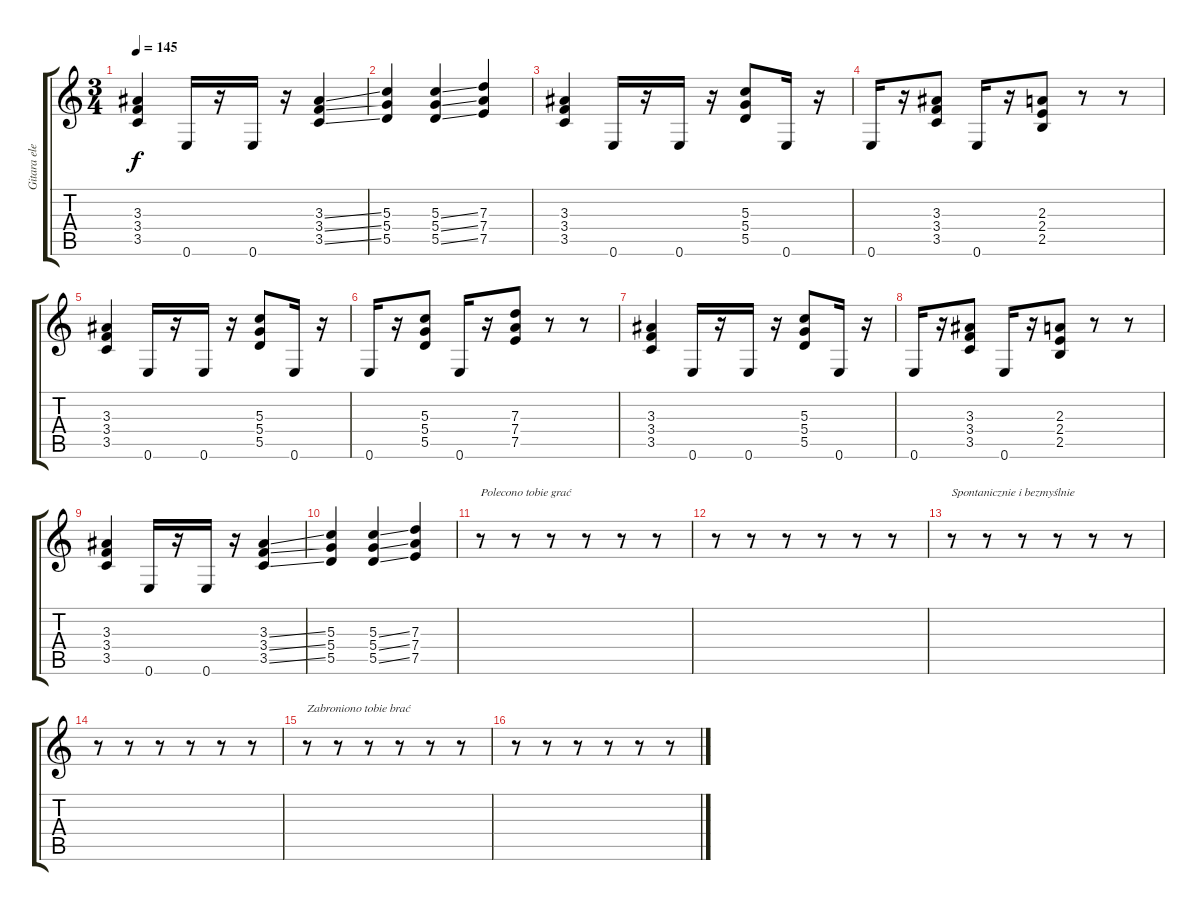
\track ("Gitara elektryczna" "Gitara ele") {instrument distortionguitar}
\staff {score tabs}
\tuning (E4 B3 G3 D3 A2 E2) {hide}
\ts (3 4)
\tempo 145
\clef g2
\ks c
(3.3 3.4 3.5).4{dy f} 0.6.16 r.16 0.6.16 r.16 (3.3{ss} 3.4{ss} 3.5{ss}).4 |
(5.3 5.4 5.5).4 (5.3{ss} 5.4{ss} 5.5{ss}).4 (7.3 7.4 7.5).4 |
(3.3 3.4 3.5).4 0.6.16 r.16 0.6.16 r.16 (5.3 5.4 5.5).8 0.6.16 r.16 |
0.6.16 r.16 (3.3 3.4 3.5).8 0.6.16 r.16 (2.3 2.4 2.5).8 r.8 r.8 |
(3.3 3.4 3.5).4 0.6.16 r.16 0.6.16 r.16 (5.3 5.4 5.5).8 0.6.16 r.16 |
0.6.16 r.16 (5.3 5.4 5.5).8 0.6.16 r.16 (7.3 7.4 7.5).8 r.8 r.8 |
(3.3 3.4 3.5).4 0.6.16 r.16 0.6.16 r.16 (5.3 5.4 5.5).8 0.6.16 r.16 |
0.6.16 r.16 (3.3 3.4 3.5).8 0.6.16 r.16 (2.3 2.4 2.5).8 r.8 r.8 |
(3.3 3.4 3.5).4 0.6.16 r.16 0.6.16 r.16 (3.3{ss} 3.4{ss} 3.5{ss}).4 |
(5.3 5.4 5.5).4 (5.3{ss} 5.4{ss} 5.5{ss}).4 (7.3 7.4 7.5).4 |
r.8{txt "Polecono tobie grać"} r.8 r.8 r.8 r.8 r.8 |
r.8 r.8 r.8 r.8 r.8 r.8 |
r.8{txt "Spontanicznie i bezmyślnie"} r.8 r.8 r.8 r.8 r.8 |
r.8 r.8 r.8 r.8 r.8 r.8 |
r.8{txt "Zabroniono tobie brać"} r.8 r.8 r.8 r.8 r.8 |
r.8 r.8 r.8 r.8 r.8 r.8
